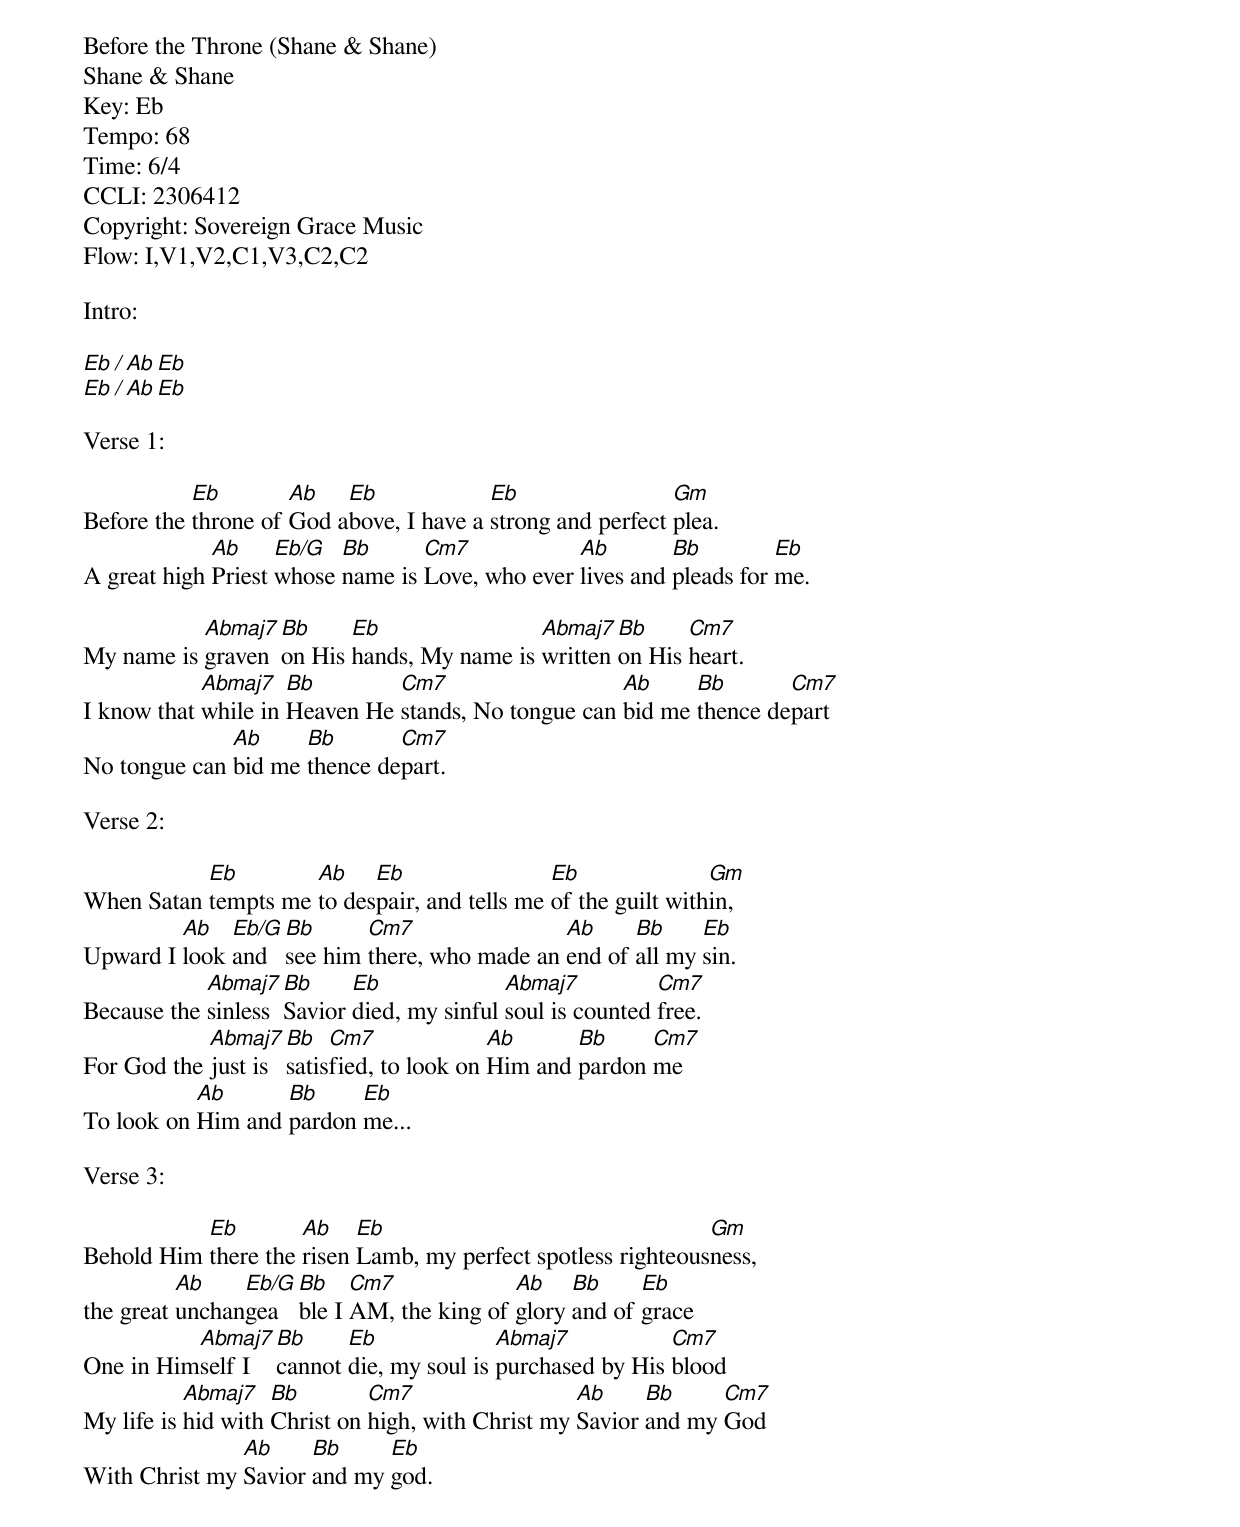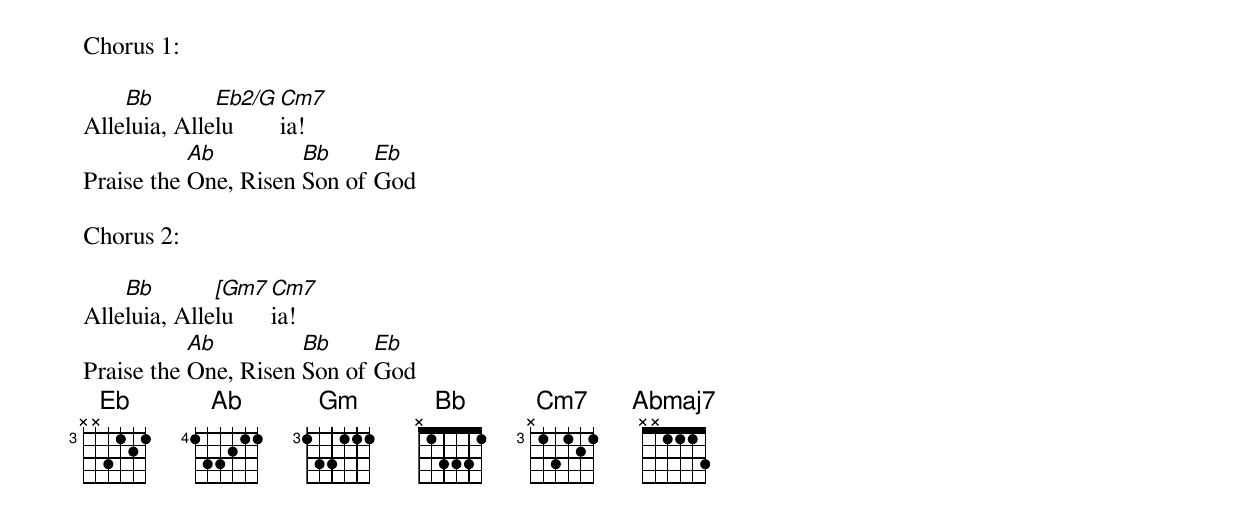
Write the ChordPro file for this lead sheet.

Before the Throne (Shane & Shane)
Shane & Shane
Key: Eb
Tempo: 68
Time: 6/4
CCLI: 2306412
Copyright: Sovereign Grace Music
Flow: I,V1,V2,C1,V3,C2,C2

Intro:

[Eb][/][Ab][Eb]
[Eb][/][Ab][Eb]

Verse 1:

Before the [Eb]throne of [Ab]God a[Eb]bove, I have a [Eb]strong and perfect [Gm]plea.
A great high [Ab]Priest [Eb/G]whose [Bb]name is [Cm7]Love, who ever [Ab]lives and [Bb]pleads for [Eb]me.

My name is [Abmaj7]graven [Bb]on His [Eb]hands, My name is [Abmaj7]written [Bb]on His [Cm7]heart.
I know that [Abmaj7]while in [Bb]Heaven He [Cm7]stands, No tongue can [Ab]bid me [Bb]thence de[Cm7]part
No tongue can [Ab]bid me [Bb]thence de[Cm7]part.

Verse 2:

When Satan [Eb]tempts me [Ab]to des[Eb]pair, and tells me [Eb]of the guilt with[Gm]in,
Upward I [Ab]look [Eb/G]and [Bb]see him [Cm7]there, who made an [Ab]end of [Bb]all my [Eb]sin.
Because the [Abmaj7]sinless [Bb]Savior [Eb]died, my sinful [Abmaj7]soul is counted [Cm7]free.
For God the [Abmaj7]just is [Bb]satis[Cm7]fied, to look on [Ab]Him and [Bb]pardon [Cm7]me
To look on [Ab]Him and [Bb]pardon [Eb]me...

Verse 3:

Behold Him [Eb]there the [Ab]risen [Eb]Lamb, my perfect spotless righteous[Gm]ness,
the great [Ab]unchan[Eb/G]gea[Bb]ble I [Cm7]AM, the king of [Ab]glory [Bb]and of [Eb]grace
One in Him[Abmaj7]self I [Bb]cannot [Eb]die, my soul is [Abmaj7]purchased by His [Cm7]blood
My life is [Abmaj7]hid with [Bb]Christ on [Cm7]high, with Christ my [Ab]Savior [Bb]and my [Cm7]God
With Christ my [Ab]Savior [Bb]and my [Eb]god.

Chorus 1:

Alle[Bb]luia, Alle[Eb2/G]lu[Cm7]ia!
Praise the [Ab]One, Risen [Bb]Son of [Eb]God

Chorus 2:

Alle[Bb]luia, Alle[[Gm7]lu[Cm7]ia!
Praise the [Ab]One, Risen [Bb]Son of [Eb]God
